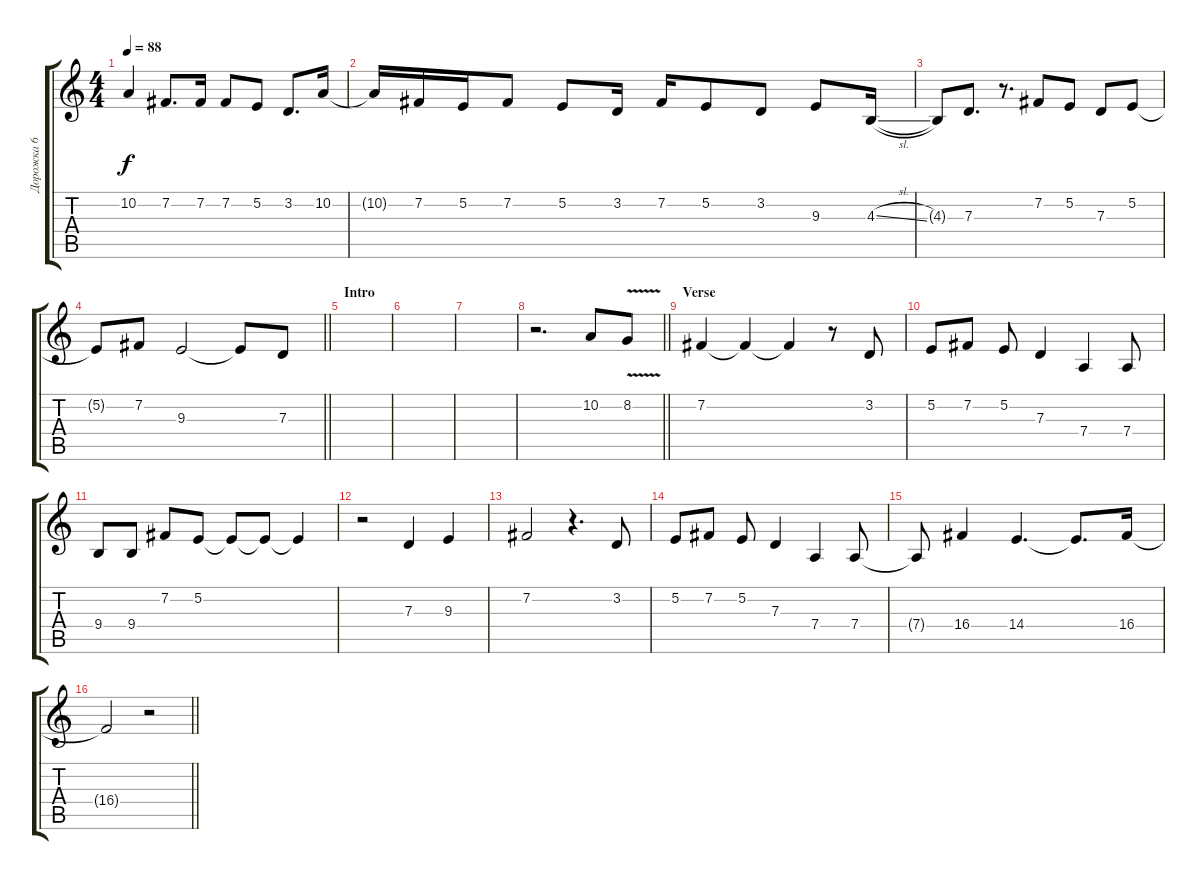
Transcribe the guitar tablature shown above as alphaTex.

\track ("Дорожка 6" "Дорожка 6") {instrument altosax}
\staff {score tabs}
\tuning (E4 B3 G3 D3 A2 E2) {hide}
\ts (4 4)
\tempo 88
\clef g2
\ks c
10.2.4{dy f} 7.2.8{d} 7.2.16 7.2.8 5.2.8 3.2.8{d} 10.2.16 |
10.2{t}.16 7.2.16 5.2.16 7.2.8 5.2.8 3.2.16 7.2.16 5.2.8 3.2.8 9.3.8 4.3{sl}.16 |
4.3{t}.8 7.3.8{d} r.8{d} 7.2.8 5.2.8 7.3.8 5.2.8 |
\barLineRight lightlight
5.2{t}.8 7.2.8 9.3.2 9.3{t}.8 7.3.8 |
\section ("" "Intro")
|
|
|
\barLineRight lightlight
r.2{d} 10.2.8 8.2{v}.8 |
\section ("" "Verse")
7.2.4 7.2{t}.4 7.2{t}.4 r.8 3.2.8 |
5.2.8 7.2.8 5.2.8 7.3.4 7.4.4 7.4.8 |
9.4.8 9.4.8 7.2.8 5.2.8 5.2{t}.8 5.2{t}.8 5.2{t}.4 |
r.2 7.3.4 9.3.4 |
7.2.2 r.4{d} 3.2.8 |
5.2.8 7.2.8 5.2.8 7.3.4 7.4.4 7.4.8 |
7.4{t}.8 16.4.4 14.4.4{d} 14.4{t}.8{d} 16.4.16 |
\barLineRight lightlight
16.4{t}.2 r.2
